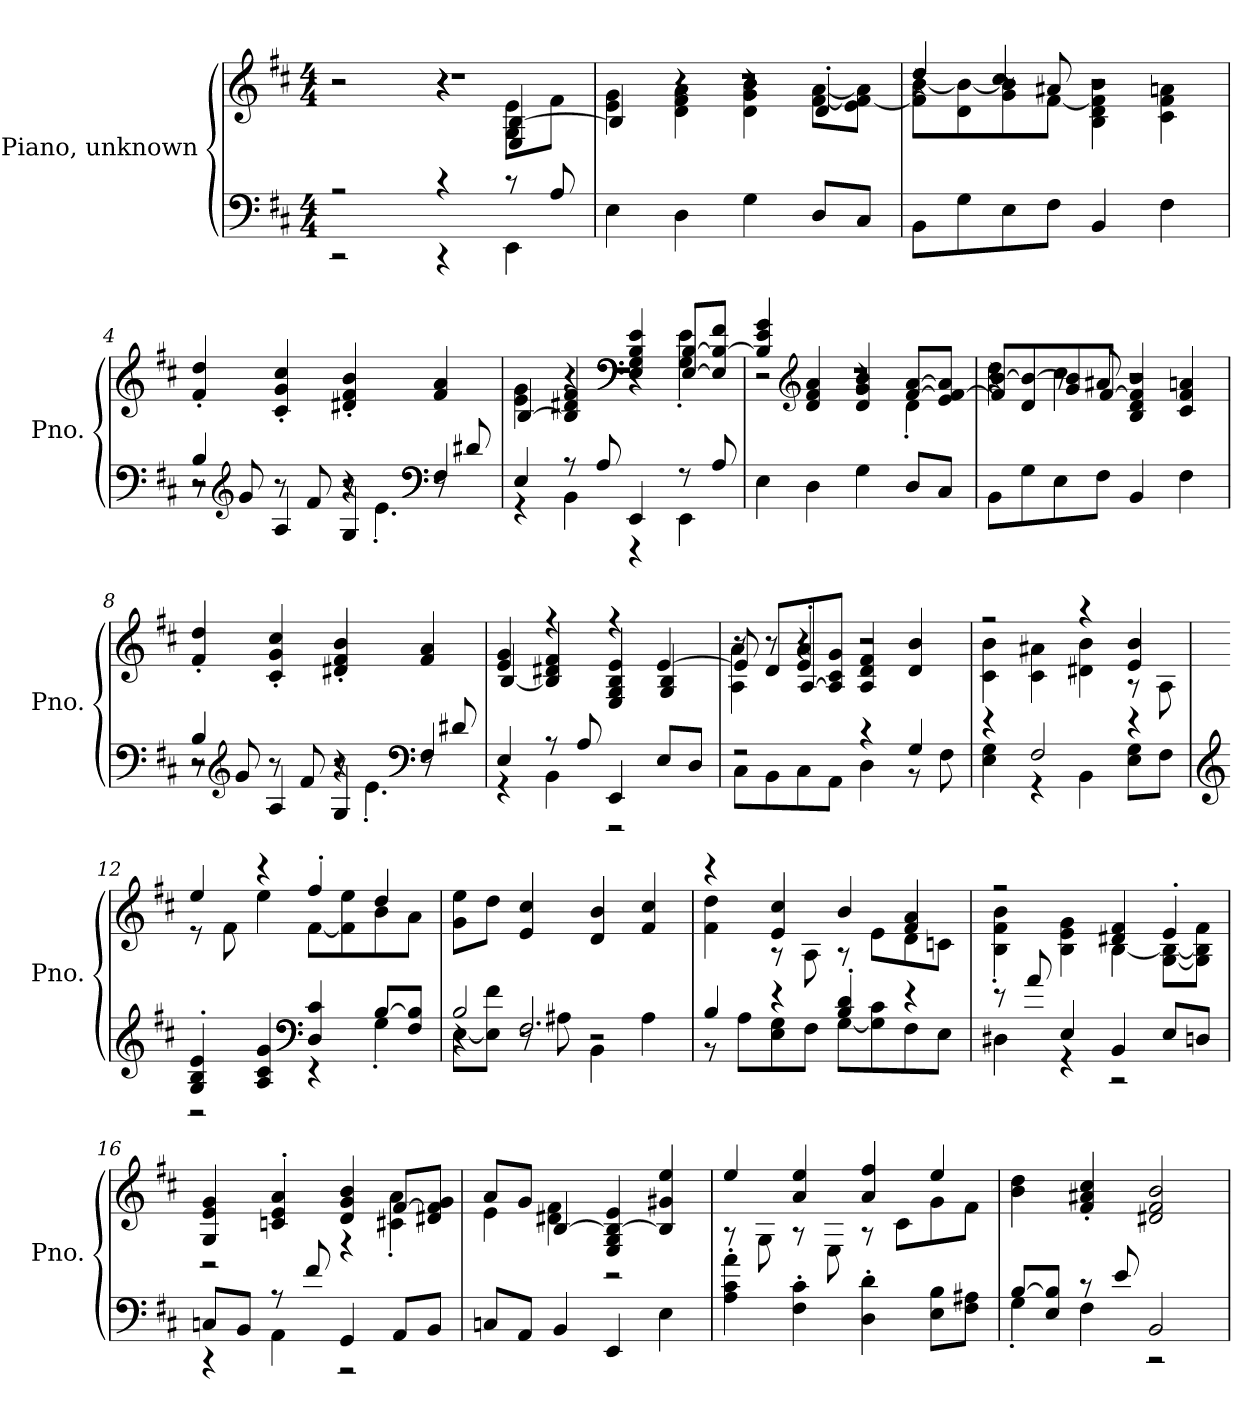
**kern	**kern
*part1	*part1
*staff2	*staff1
*I"Piano, unknown	*
*I'Pno.	*
*clefF4	*clefG2
*k[f#c#]	*k[f#c#]
*M4/4	*M4/4
*MM120	*MM120
=1	=1
*^	*^
*	*	*	*^
2r	2r	1r	2r	2r
4r	4r	.	4r	4r
8r	4EE\	.	8G\ 8e\L	4E/ [4B/
8A/	.	.	8f#\J	.
*v	*v	*	*	*
=2	=2	=2	=2
4E\	1r	4e\ 4g\	4B/]
4D\	.	4d\ 4f#\ 4a\	4r
4G\	.	4d\ 4g\ 4b\	4r
8D/L	.	[8f#\ [8a\L	4d'/
8C#/J	.	8e\ 8f#\_ 8a\]J	.
=3	=3	=3	=3
8BB\L	4r	8f#\] [8b\L	4dd/
8G\	.	8d\ 8b\_	.
8E\	8r	8g\ 8b\]	4cc#/
8F#\J	8a#X/	[8f#\J	.
4BB/	2r	4B\ 4d\ 4f#\] 4b\	2r
4F#\	.	4c#\ 4f#\ 4an\	.
*	*v	*v	*v
=4	=4
*^	*
*	*^	*
8r	2r	4B/	4f#/' 4dd/'
*clefG2	*	*	*
8g/	.	.	.
8r	.	4A/	4c#/' 4g/' 4cc#/'
8f#/	.	.	.
4r	8r	4G/	4d#X/' 4f#/' 4b/'
.	4.e'\	.	.
*clefF4	*	*	*
8r	.	4F#/	4f#/ 4a/
8d#X/	.	.	.
*	*v	*v	*
!!LO:LB:g=z
=5	=5	=5
*	*	*^
*	*	*	*^
4E/	4r	1r	4e\ 4g\	[4B/
8r	4BB\	.	4r	4B/] 4d#X/ 4f#/
8A/	.	.	.	.
*	*	*clefF4	*	*
4EE/	4r	.	4r	4E/ 4G/ 4B/ 4e/
8r	4EE\	.	4G\' 4e\'	[8E/ [8B/L
8A/	.	.	.	8E/] 8B/_ 8f#/J
*v	*v	*	*	*
=6	=6	=6	=6
4E\	1r	2r	4B/] 4e/ 4g/
*	*clefG2	*	*
4D\	.	.	4d/ 4f#/ 4a/
4G\	.	4r	4d/ 4g/ 4b/
8D/L	.	4d'\	[8f#/ [8a/L
8C#/J	.	.	8e/ 8f#/_ 8a/]J
=7	=7	=7	=7
8BB\L	4r	4dd\	8f#/] [8b/L
8G\	.	.	8d/ 8b/_
8E\	8r	4cc#\	8g/ 8b/]
8F#\J	8a#X/	.	[8f#/J
4BB/	2r	2r	4B/ 4d/ 4f#/] 4b/
4F#\	.	.	4c#/ 4f#/ 4an/
*	*v	*v	*v
!!LO:LB:g=z
=8	=8
*^	*
*	*^	*
8r	2r	4B/	4f#/' 4dd/'
*clefG2	*	*	*
8g/	.	.	.
8r	.	4A/	4c#/' 4g/' 4cc#/'
8f#/	.	.	.
4r	8r	4G/	4d#X/' 4f#/' 4b/'
.	4.e'\	.	.
*clefF4	*	*	*
8r	.	4F#/	4f#/ 4a/
8d#X/	.	.	.
*	*v	*v	*
=9	=9	=9
*	*	*^
4E/	4r	4e/ 4g/	[4B/
8r	4BB\	4r	4B/] 4d#X/ 4f#/
8A/	.	.	.
4EE/	2r	4r	4E/ 4G/ 4B/ 4e/
8E/L	.	[4e/	4G/ 4B/
8D/J	.	.	.
=10	=10	=10	=10
*	*	*	*^
2r	8C#\L	8e/]	4A\ 4a\	8r
.	8BB\	8r	.	8d/L
.	8C#\	4e/' 4a/'	4r	[8A/
.	8AA\J	.	.	8A/] 8c#/ 8g/J
4r	4D\	2r	2r	4A/ 4d/ 4f#/
4G/	8r	.	.	4d/ 4b/
.	8F#\	.	.	.
*	*	*	*v	*v
=11	=11	=11	=11
4r	4E\ 4G\	2r	4c#\ 4b\
2F#/	4r	.	4c#\ 4a#X\
.	4BB\	4r	4d#X\ 4b\
4r	8E\ 8G\L	4e/ 4b/	8r
.	8F#\J	.	8A\
!!LO:LB:g=z	!!
=12	=12	=12	=12
*clefG2	*	*	*
4G/' 4B/' 4e/'	2r	4ee/	8r
.	.	.	8f#\
4A/ 4c#/ 4g/	.	4r	4ee\
*clefF4	*	*	*
4D/ 4c#/	4r	4ff#'/	[8f#\L
.	.	.	8f#\] 8ee\
[8B/L	4G'\	4dd/	8b\
8F#/ 8B/]J	.	.	8a\J
*	*	*v	*v
=13	=13	=13
*	*^	*
2B/	[8E\L	4r	8g\ 8ee\L
.	8E\] 8f#\J	.	8dd\J
.	8r	2.F#/	4e/ 4cc#/
.	8A#X\	.	.
2r	4BB\	.	4d/ 4b/
.	4A#\	.	4f#/ 4cc#/
*	*v	*v	*
=14	=14	=14
*	*	*^
4B/	8r	4r	4f#\ 4dd\
.	8A\L	.	.
4r	8E\ 8G\	4e/ 4cc#/	8r
.	8F#\J	.	8A\
4B/' 4d/'	[8G\L	4b/	8r
.	8G\] 8c#\	.	8e\L
4r	8F#\	4f#/ 4a/	8d\
.	8E\J	.	8cn\J
=15	=15	=15	=15
8r	4D#X\	2r	4B\' 4f#\' 4b\'
8a/	.	.	.
4E/	4r	.	4B\ 4e\ 4g\
4BB/	2r	4d#X/ 4f#/	[4B\
8E/L	.	4e'/	[8G\ 8B\_L
8Dn/J	.	.	8G\] 8B\] 8f#\J
!!LO:LB:g=z	!!
=16	=16	=16	=16
8Cn/L	4r	4G/ 4e/ 4g/	2r
8BB/J	.	.	.
8r	4AA\	4cn/' 4e/' 4a/'	.
8f#/	.	.	.
4GG/	2r	4d/ 4g/ 4b/	4r
8AA/L	.	[8f#/L	4c#X\' 4a\'
8BB/J	.	8d#X/ 8f#/] 8g/J	.
*v	*v	*	*
=17	=17	=17
8Cn/L	8a/L	4e\
8AA/J	8g/J	.
4BB/	[4B/	4d#X\ 4f#\
4EE/	4E/ 4G/ 4B/_ 4e/	2r
4E\	4B/] 4g#X/ 4ee/	.
=18	=18	=18
4A\' 4c#\' 4a\'	4ee/	8r
.	.	8G\
4F#\' 4c#\'	4a/ 4ee/	8r
.	.	8E\
4D\' 4d\'	4a/ 4ff#/	8r
.	.	8c#\L
8E\ 8B\L	4ee/	8g\
8F#\ 8A#X\J	.	8f#\J
*	*v	*v
=19	=19
*^	*
[8B/L	4G'\	4b\ 4dd\
8E/ 8B/]J	.	.
8r	4F#\	4f#/' 4a#X/' 4cc#/'
8e/	.	.
2BB/	2r	2d#X/ 2f#/ 2b/
*v	*v	*
=	=
*-	*-
